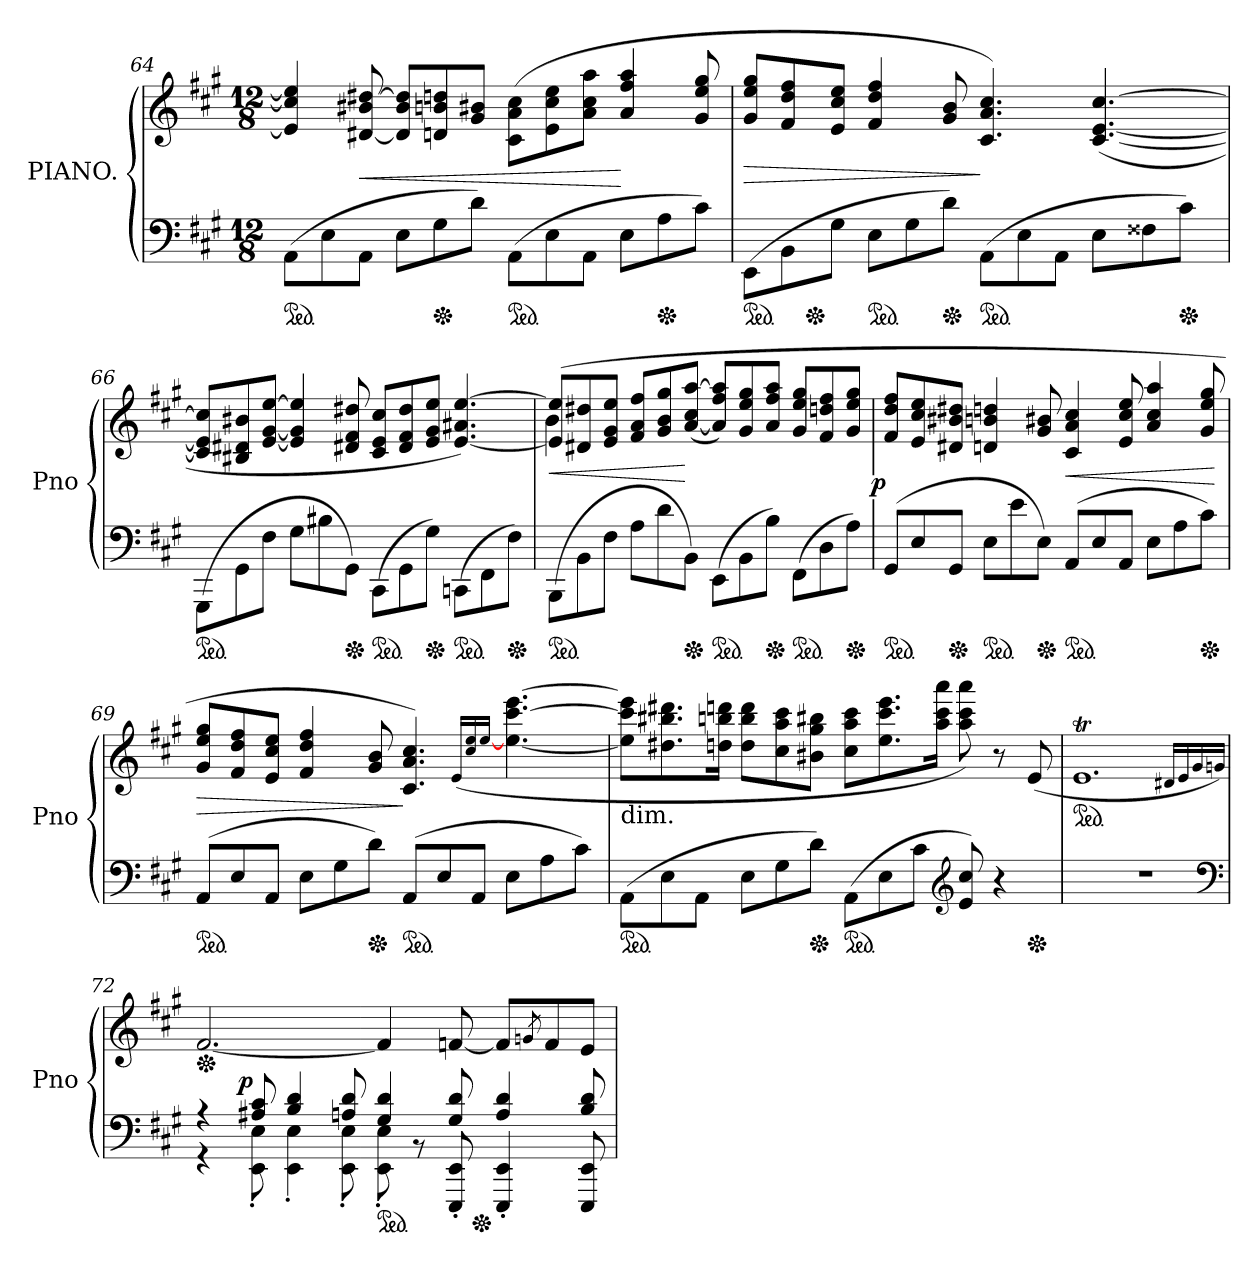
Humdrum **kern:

**kern	**kern	**dynam
*part1	*part1	*part1
*staff2	*staff1	*staff1/2
*I"PIANO.	*	*
*I'Pno	*	*
*clefF4	*clefG2	*
*k[f#c#g#]	*k[f#c#g#]	*
*M12/8	*M12/8	*
*ped	*	*
=64	=64	=64
(>8AA\L	4e] 4cc#] 4ee]	.
8E	.	.
8AAJ	[8d#X 8b#X [8dd#X	<
8EL	8d#] 8b# 8dd#]L	.
*Xped	*	*
8G#	8dn 8bn 8ddn	.
8dJ)	8g# 8b#XJ	.
*ped	*	*
(>8AA\L	(>8c# 8a 8cc#L	.
8E	8e 8cc# 8ee	.
8AAJ	8a 8cc# 8aaJ	.
8EL	4a/ 4ff#/ 4aa/	[
*Xped	*	*
8A	.	.
8c#J)	8g#/ 8ee/ 8gg#/	.
=65	=65	=65
*ped	*	*
*	*^	*
(>8EE\L	8g#/ 8ee/ 8gg#/L	8.ryy	>
8BB	8f# 8dd 8ff#	.	.
*Xped	*	*	*
.	.	1ryy	.
8G#J	8e 8cc# 8eeJ	.	.
*ped	*	*	*
8EL	4f#/ 4dd/ 4ff#/	.	.
8G#	.	.	.
*Xped	*	*	*
8dJ)	8g# 8b	.	.
*ped	*	*	*
(>8AA\L	4.c# 4.a 4.cc#)	.	]
8E	.	.	.
8AAJ	.	.	.
8EL	(>[4.c# [4.e [4.cc#	.	.
.	.	4ryy	.
8F##X	.	.	.
*Xped	*	*	*
8c#J)	.	.	.
.	.	16ryy	.
=66	=66	=66	=66
!	!LO:TX:a:color=crimson:t=⚠	!	!
*	*v	*v	*
*ped	*	*
(>8GGG#\L	8c#] 8e] 8cc#]L	.
8GG#	8B#X 8d#X 8b#X	.
8F#J	[8e [8g# [8eeJ	.
8G#L	4e] 4g#] 4ee]	.
8B#X	.	.
*Xped	*	*
8GG#J)	8d#X 8f# 8dd#X	.
*ped	*	*
(>8CC#\L	8c# 8e 8cc#L	.
8GG#	8d# 8f# 8dd#	.
*Xped	*	*
8G#J)	8e 8g# 8eeJ	.
*ped	*	*
(>8CCn\L	[4.e 4.a#X [4.ee)	.
8FF#	.	.
*Xped	*	*
8F#J)	.	.
=67	=67	=67
*	*^	*
*ped	*	*	*
(>8BBB\L	(>8e] 8ee]L	4b	<
8BB	8d#X 8dd#X	.	.
8F#J	8e 8g# 8eeJ	8rAyy	.
8AL	8f#/ 8a/ 8ff#/L	4.rAyy	.
8d	8g# 8b 8gg#	.	.
*Xped	*	*	*
8BBJ)	(>[8a 8cc# [8aaJ	.	[
*ped	*	*	*
(>8EE\L	8a]/ 8ff#/ 8aa]/L)	2.rcyy	.
8BB	8g# 8ee 8gg#	.	.
*Xped	*	*	*
8BJ)	8a 8ff# 8aaJ	.	.
*ped	*	*	*
(>8FF#\L	8g#/ 8ee/ 8gg#/L	.	.
8D	8f# 8ddn 8ff#	.	.
*Xped	*	*	*
8AJ)	8g# 8ee 8gg#J	.	.
*	*v	*v	*
=68	=68	=68
!	!	!LO:DY:rj
*ped	*	*
(8GG#L	8f# 8dd 8ff#L	p
8E	8e 8cc# 8ee	.
*Xped	*	*
8GG#J	8d#X 8b#X 8dd#XJ	.
*ped	*	*
8EL	4dn 4bn 4ddn	.
8e	.	.
*Xped	*	*
8EJ)	8g# 8b#X	.
*ped	*	*
(>8AAL	4c# 4a 4cc#	<
8E	.	.
8AAJ	8e 8cc# 8ee	.
8EL	4a/ 4cc#/ 4aa/	.
8A	.	.
*Xped	*	*
8c#J)	8g#/ 8ee/ 8gg#/	.
.	.	[
=69	=69	=69
*ped	*	*
(>8AAL	8g#/ 8ee/ 8gg#/L	>
8E	8f# 8dd 8ff#	.
8AAJ	8e 8cc# 8eeJ	.
8EL	4f#/ 4dd/ 4ff#/	.
8G#	.	.
*Xped	*	*
8dJ)	8g# 8b	.
*ped	*	*
(>8AAL	4.c# 4.a 4.cc#)	]
8E	.	.
8AAJ	.	.
.	(>16qqe/LL	.
.	16qqcc#/ 16qqee/	.
.	[<16qqee/JJ	.
8EL	[4.ee [4.ccc# [4.eee	.
8A	.	.
8c#J)	.	.
=70	=70	=70
!	!LO:TX:c:t=dim.	!
*ped	*	*
(>8AA\L	8ee] 8ccc#] 8eee]L	.
8E	8.dd#X 8.bb#X 8.ddd#X	.
8AAJ	.	.
.	16ddn 16bbn 16dddnJk	.
8EL	8dd 8bb 8dddL	.
8G#	8cc# 8aa 8ccc#	.
*Xped	*	*
8dJ)	8b#X 8gg# 8bb#XJ	.
*ped	*	*
(>8AAL	8cc# 8aa 8ccc#L	.
8E	8.ee 8.ccc# 8.eee	.
8c#J	.	.
.	16aa 16ccc# 16aaaJk	.
*clefG2	*	*
8e 8cc#)	8aa 8ccc# 8aaa)	.
4r	8r	.
*Xped	*	*
.	(>8e	.
=71	=71	=71
!	!LO:TX:a:color=crimson:t=⚠	!
*	*ped	*
1.r	1.eT	.
*clefF4	*	*
.	16qqd#X/LL	.
.	16qqe/	.
.	16qqg#/	.
.	16qqgn/JJ)	.
=72	=72	=72
*^	*^	*
!	!	!LO:TX:a:t=meno mosso.	!	!
*	*	*Xped	*	*
*	*	*	*^	*
4rA	4rGG	[2.f#	4ryy	1ryy	.
!	!	!	!	!	!LO:DY:rj
8A#X 8c#	8EE'< 8E'<	.	1ryy	.	p
4B 4d	4EE'< 4E'<	.	.	.	.
8An 8d	8EE'< 8E'<	.	.	.	.
*ped	*	*	*	*	*
4G# 4d	8EE'< 8E'<	4f#]	.	.	.
.	8rBB	.	.	.	.
8G# 8d	8EEE'/ 8EE'/	[8fn	.	16ryy	.
*Xped	*	*	*	*	*
.	.	.	.	4..ryy	.
4A 4d	4EEE'/ 4EE'/	8fL]	.	.	.
.	.	8qgn/	.	.	.
.	.	8f	4ryy	.	.
8B 8d	8EEE/ 8EE/	8eJ	.	.	.
*v	*v	*	*	*	*
*	*v	*v	*v	*
=	=	=
*-	*-	*-
